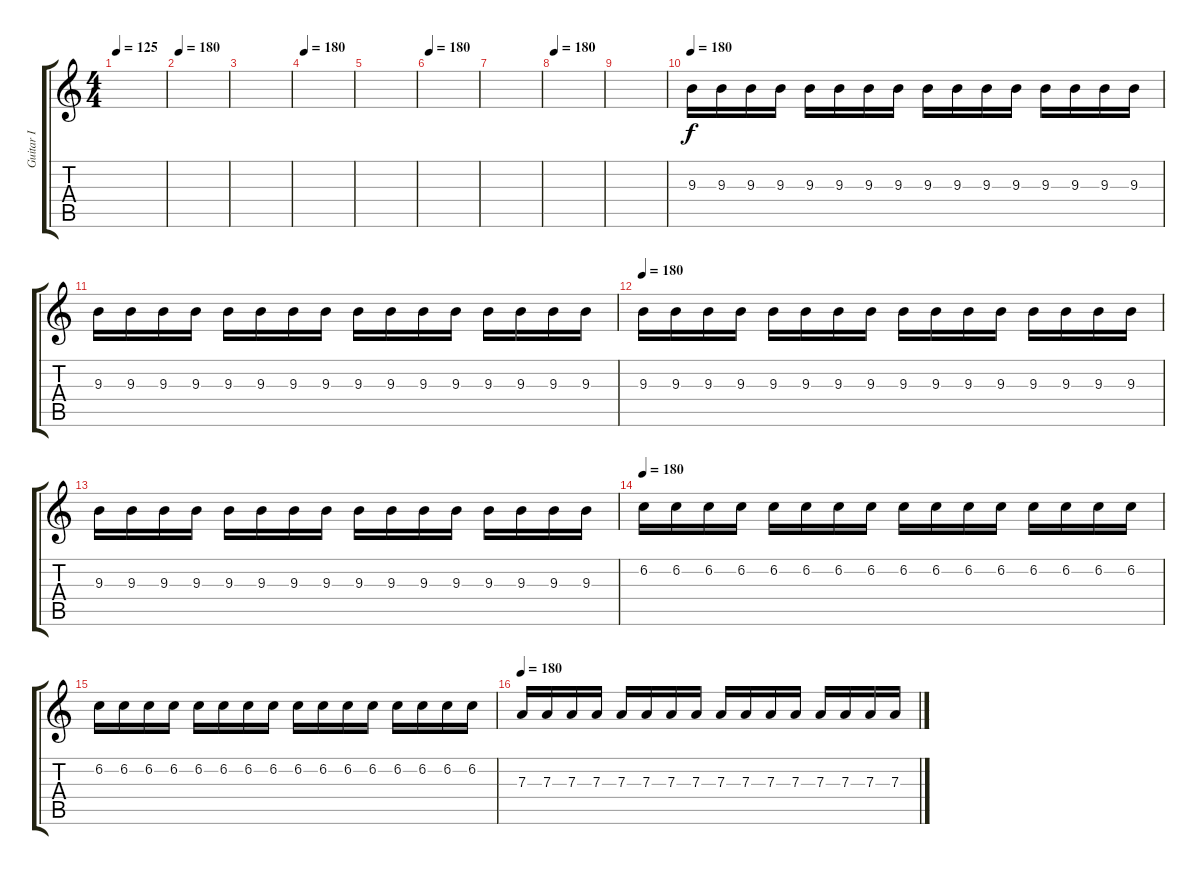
\track ("Guitar I" "Guitar I") {instrument distortionguitar}
\staff {score tabs}
\tuning (B3 Gb3 D3 A2 E2 B1) {hide}
\ts (4 4)
\tempo 125
\clef g2
\ks c
|
\tempo 180
|
|
\tempo 180
|
|
\tempo 180
|
|
\tempo 180
|
|
\tempo 180
9.3.16{volume 13} 9.3.16 9.3.16 9.3.16 9.3.16 9.3.16 9.3.16 9.3.16 9.3.16 9.3.16 9.3.16 9.3.16 9.3.16 9.3.16 9.3.16 9.3.16 |
9.3.16 9.3.16 9.3.16 9.3.16 9.3.16 9.3.16 9.3.16 9.3.16 9.3.16 9.3.16 9.3.16 9.3.16 9.3.16 9.3.16 9.3.16 9.3.16 |
\tempo 180
9.3.16 9.3.16 9.3.16 9.3.16 9.3.16 9.3.16 9.3.16 9.3.16 9.3.16 9.3.16 9.3.16 9.3.16 9.3.16 9.3.16 9.3.16 9.3.16 |
9.3.16 9.3.16 9.3.16 9.3.16 9.3.16 9.3.16 9.3.16 9.3.16 9.3.16 9.3.16 9.3.16 9.3.16 9.3.16 9.3.16 9.3.16 9.3.16 |
\tempo 180
6.2.16 6.2.16 6.2.16 6.2.16 6.2.16 6.2.16 6.2.16 6.2.16 6.2.16 6.2.16 6.2.16 6.2.16 6.2.16 6.2.16 6.2.16 6.2.16 |
6.2.16 6.2.16 6.2.16 6.2.16 6.2.16 6.2.16 6.2.16 6.2.16 6.2.16 6.2.16 6.2.16 6.2.16 6.2.16 6.2.16 6.2.16 6.2.16 |
\tempo 180
7.3.16 7.3.16 7.3.16 7.3.16 7.3.16 7.3.16 7.3.16 7.3.16 7.3.16 7.3.16 7.3.16 7.3.16 7.3.16 7.3.16 7.3.16 7.3.16
